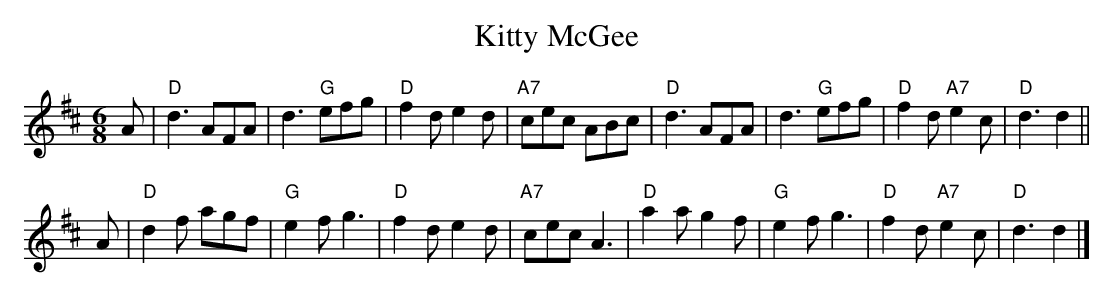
X:1
T: Kitty McGee
M: 6/8
L: 1/8
K: D
A \
| "D"d3 AFA | d3 "G"efg | "D"f2d e2d | "A7"cec ABc \
| "D"d3 AFA | d3 "G"efg | "D"f2d "A7"e2c | "D"d3 d2 ||
A \
| "D"d2f agf | "G"e2f g3 | "D"f2d e2d | "A7"cec A3 \
| "D"a2a g2f | "G"e2f g3 | "D"f2d "A7"e2c | "D"d3 d2 |]
